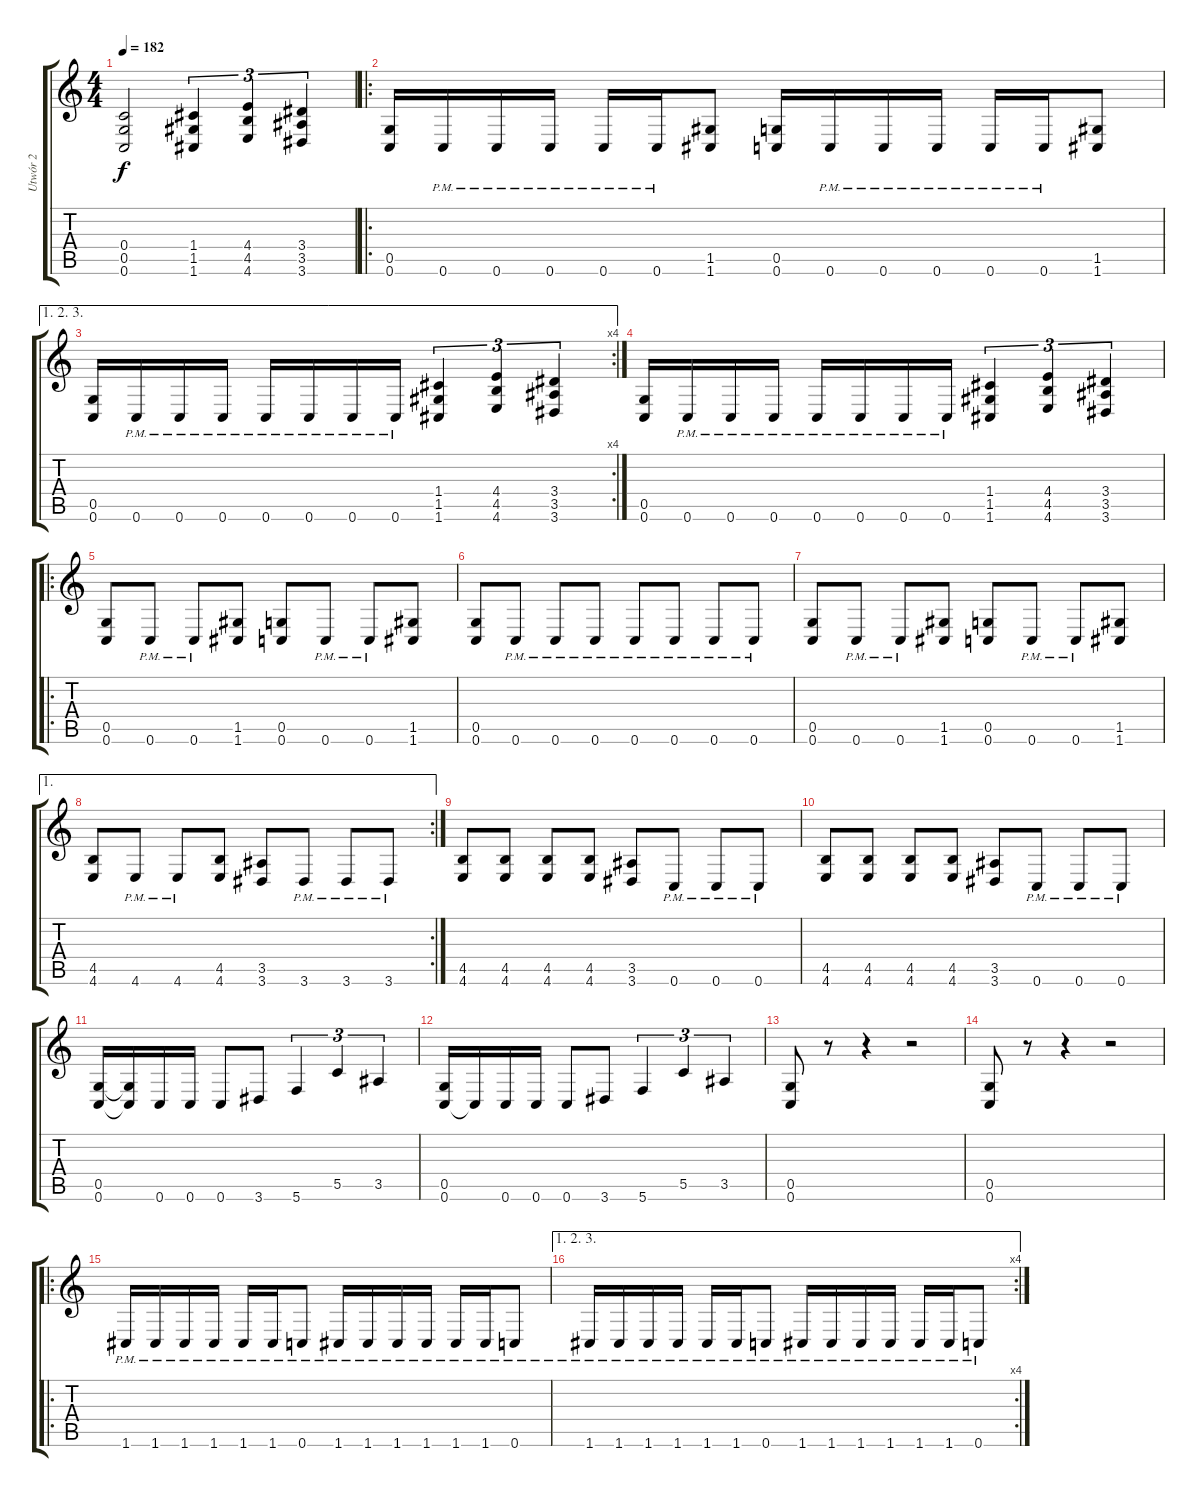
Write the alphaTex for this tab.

\track ("Utwór 2" "Utwór 2") {instrument distortionguitar}
\staff {score tabs}
\tuning (D4 A3 F3 C3 G2 C2) {hide}
\ts (4 4)
\tempo 182
\clef g2
\ks c
(0.4{t} 0.5{t} 0.6{t}).2{dy f} (1.4 1.5 1.6).4{tu (3 2)} (4.4 4.5 4.6).4{tu (3 2)} (3.4 3.5 3.6).4{tu (3 2)} |
\ro
(0.5 0.6).16 0.6{pm}.16 0.6{pm}.16 0.6{pm}.16 0.6{pm}.16 0.6{pm}.16 (1.5 1.6).8 (0.5 0.6).16 0.6{pm}.16 0.6{pm}.16 0.6{pm}.16 0.6{pm}.16 0.6{pm}.16 (1.5 1.6).8 |
\ae (1 2 3)
\rc 4
(0.5 0.6).16 0.6{pm}.16 0.6{pm}.16 0.6{pm}.16 0.6{pm}.16 0.6{pm}.16 0.6{pm}.16 0.6{pm}.16 (1.4 1.5 1.6).4{tu (3 2)} (4.4 4.5 4.6).4{tu (3 2)} (3.4 3.5 3.6).4{tu (3 2)} |
(0.5 0.6).16 0.6{pm}.16 0.6{pm}.16 0.6{pm}.16 0.6{pm}.16 0.6{pm}.16 0.6{pm}.16 0.6{pm}.16 (1.4 1.5 1.6).4{tu (3 2)} (4.4 4.5 4.6).4{tu (3 2)} (3.4 3.5 3.6).4{tu (3 2)} |
\ro
(0.5 0.6).8 0.6{pm}.8 0.6{pm}.8 (1.5 1.6).8 (0.5 0.6).8 0.6{pm}.8 0.6{pm}.8 (1.5 1.6).8 |
(0.5 0.6).8 0.6{pm}.8 0.6{pm}.8 0.6{pm}.8 0.6{pm}.8 0.6{pm}.8 0.6{pm}.8 0.6{pm}.8 |
(0.5 0.6).8 0.6{pm}.8 0.6{pm}.8 (1.5 1.6).8 (0.5 0.6).8 0.6{pm}.8 0.6{pm}.8 (1.5 1.6).8 |
\ae 1
\rc 2
(4.5 4.6).8 4.6{pm}.8 4.6{pm}.8 (4.5 4.6).8 (3.5 3.6).8 3.6{pm}.8 3.6{pm}.8 3.6{pm}.8 |
(4.5 4.6).8 (4.5 4.6).8 (4.5 4.6).8 (4.5 4.6).8 (3.5 3.6).8 0.6{pm}.8 0.6{pm}.8 0.6{pm}.8 |
(4.5 4.6).8 (4.5 4.6).8 (4.5 4.6).8 (4.5 4.6).8 (3.5 3.6).8 0.6{pm}.8 0.6{pm}.8 0.6{pm}.8 |
(0.5 0.6).16 (0.5{t} 0.6{t}).16 0.6.16 0.6.16 0.6.8 3.6.8 5.6.4{tu (3 2)} 5.5.4{tu (3 2)} 3.5.4{tu (3 2)} |
(0.5 0.6).16 0.6{t}.16 0.6.16 0.6.16 0.6.8 3.6.8 5.6.4{tu (3 2)} 5.5.4{tu (3 2)} 3.5.4{tu (3 2)} |
(0.5 0.6).8 r.8 r.4 r.2 |
(0.5 0.6).8 r.8 r.4 r.2 |
\ro
1.6{pm}.16 1.6{pm}.16 1.6{pm}.16 1.6{pm}.16 1.6{pm}.16 1.6{pm}.16 0.6{pm}.8 1.6{pm}.16 1.6{pm}.16 1.6{pm}.16 1.6{pm}.16 1.6{pm}.16 1.6{pm}.16 0.6{pm}.8 |
\ae (1 2 3)
\rc 4
1.6{pm}.16 1.6{pm}.16 1.6{pm}.16 1.6{pm}.16 1.6{pm}.16 1.6{pm}.16 0.6{pm}.8 1.6{pm}.16 1.6{pm}.16 1.6{pm}.16 1.6{pm}.16 1.6{pm}.16 1.6{pm}.16 0.6{pm}.8
